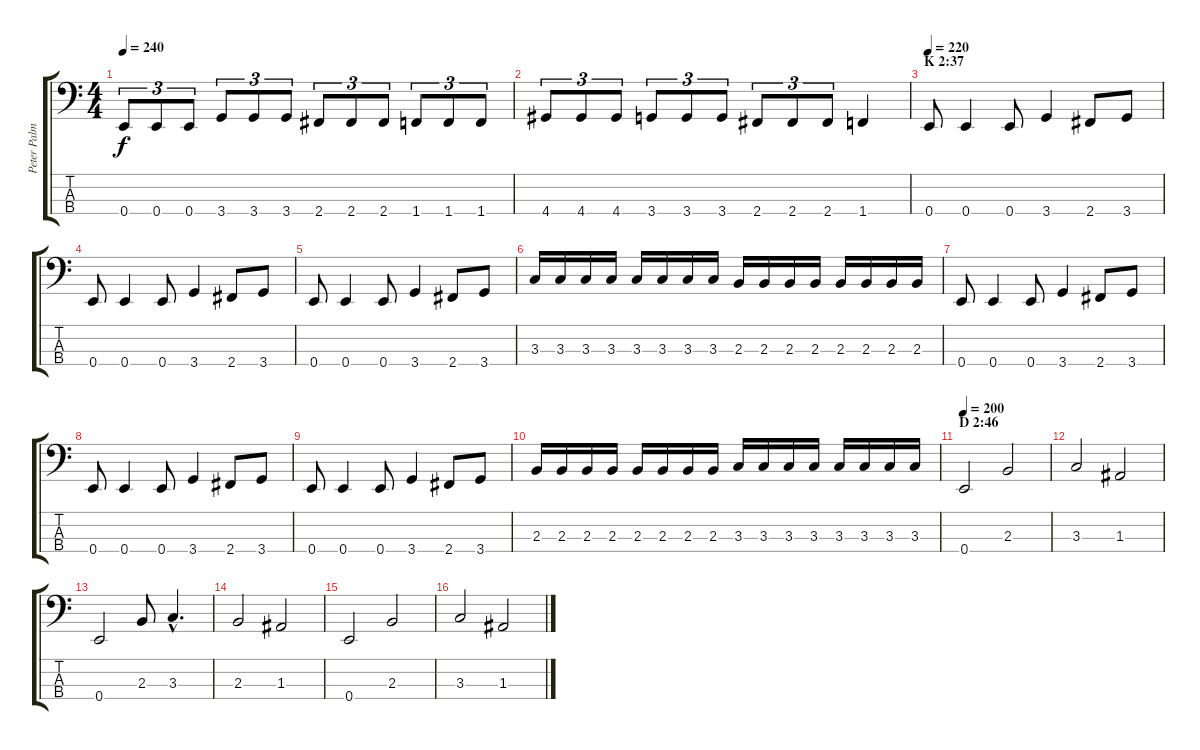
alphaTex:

\track ("Peter Palmdahl" "Peter Palm") {instrument electricbasspick}
\staff {score tabs}
\tuning (G2 D2 A1 E1) {hide}
\ts (4 4)
\tempo 240
\clef f4
\ks c
0.4.8{tu (3 2) dy f} 0.4.8{tu (3 2)} 0.4.8{tu (3 2)} 3.4.8{tu (3 2)} 3.4.8{tu (3 2)} 3.4.8{tu (3 2)} 2.4.8{tu (3 2)} 2.4.8{tu (3 2)} 2.4.8{tu (3 2)} 1.4.8{tu (3 2)} 1.4.8{tu (3 2)} 1.4.8{tu (3 2)} |
4.4.8{tu (3 2)} 4.4.8{tu (3 2)} 4.4.8{tu (3 2)} 3.4.8{tu (3 2)} 3.4.8{tu (3 2)} 3.4.8{tu (3 2)} 2.4.8{tu (3 2)} 2.4.8{tu (3 2)} 2.4.8{tu (3 2)} 1.4.4 |
\section ("" "K 2:37")
\tempo 220
0.4.8 0.4.4 0.4.8 3.4.4 2.4.8 3.4.8 |
0.4.8 0.4.4 0.4.8 3.4.4 2.4.8 3.4.8 |
0.4.8 0.4.4 0.4.8 3.4.4 2.4.8 3.4.8 |
3.3.16 3.3.16 3.3.16 3.3.16 3.3.16 3.3.16 3.3.16 3.3.16 2.3.16 2.3.16 2.3.16 2.3.16 2.3.16 2.3.16 2.3.16 2.3.16 |
0.4.8 0.4.4 0.4.8 3.4.4 2.4.8 3.4.8 |
0.4.8 0.4.4 0.4.8 3.4.4 2.4.8 3.4.8 |
0.4.8 0.4.4 0.4.8 3.4.4 2.4.8 3.4.8 |
2.3.16 2.3.16 2.3.16 2.3.16 2.3.16 2.3.16 2.3.16 2.3.16 3.3.16 3.3.16 3.3.16 3.3.16 3.3.16 3.3.16 3.3.16 3.3.16 |
\section ("" "D 2:46")
\tempo 200
0.4.2 2.3.2 |
3.3.2 1.3.2 |
0.4.2 2.3.8 3.3{hac}.4{d} |
2.3.2 1.3.2 |
0.4.2 2.3.2 |
3.3.2 1.3.2
